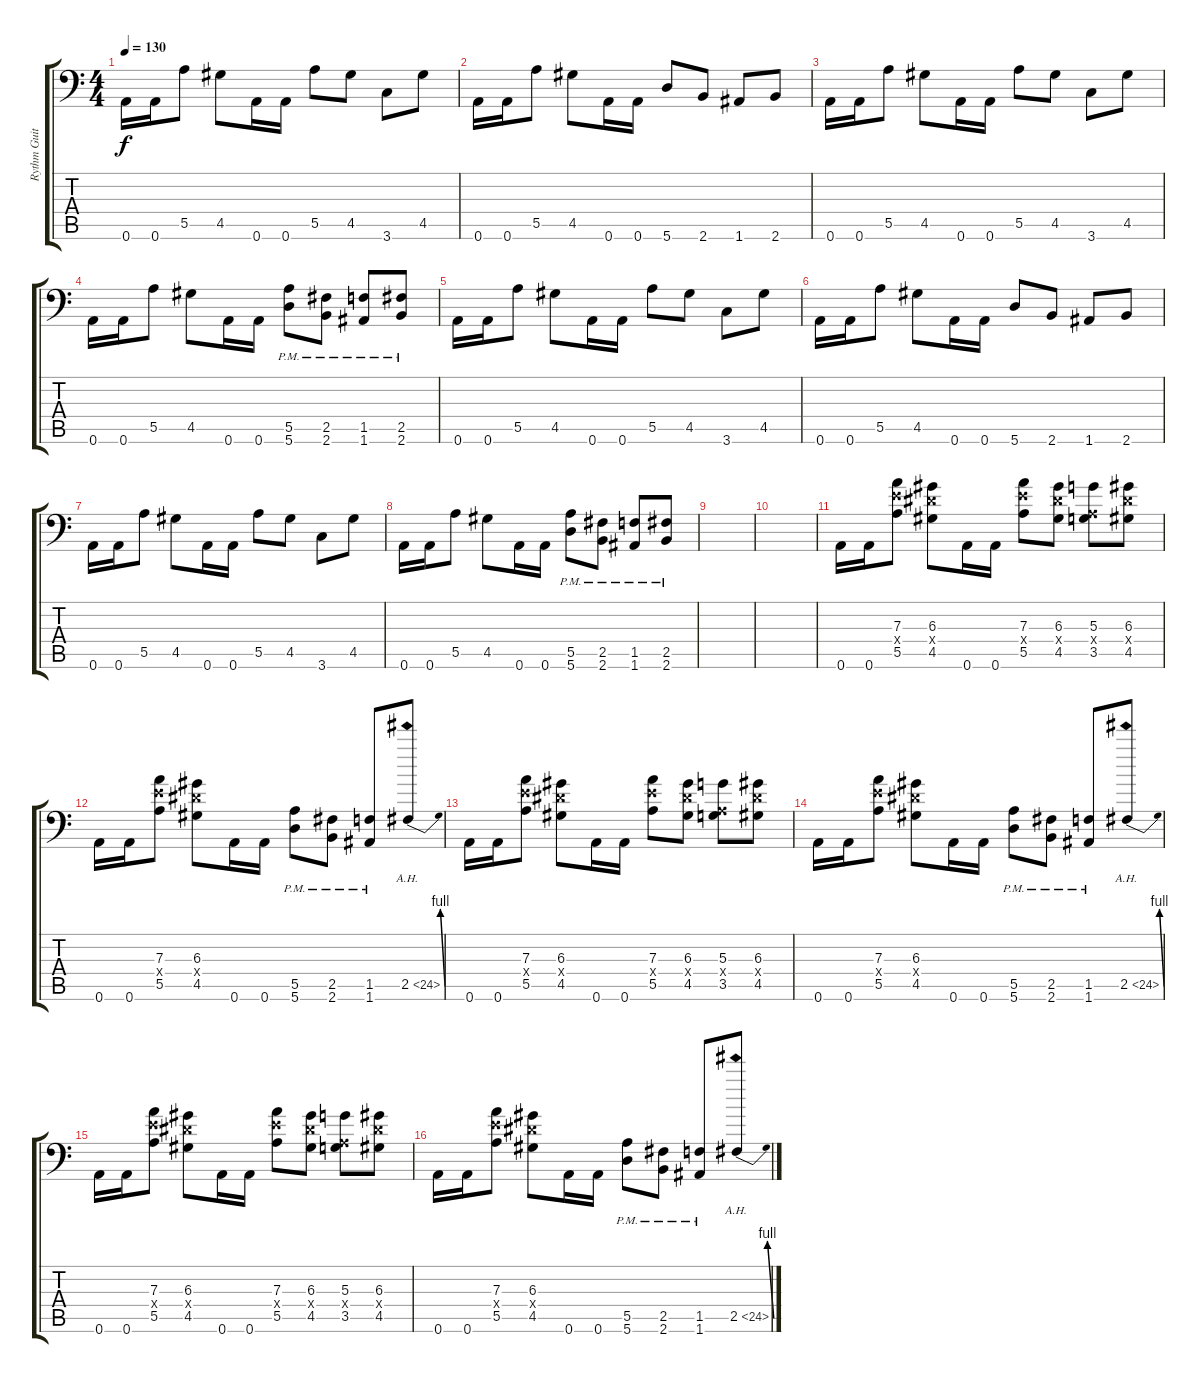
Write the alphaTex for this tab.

\track ("Rythm Guitar 2" "Rythm Guit") {instrument distortionguitar}
\staff {score tabs}
\tuning (B3 Gb3 D3 A2 E2 A1) {hide}
\ts (4 4)
\tempo 130
\clef f4
\ks c
0.6.16{dy f} 0.6.16 5.5.8 4.5.8 0.6.16 0.6.16 5.5.8 4.5.8 3.6.8 4.5.8 |
0.6.16 0.6.16 5.5.8 4.5.8 0.6.16 0.6.16 5.6.8 2.6.8 1.6.8 2.6.8 |
0.6.16 0.6.16 5.5.8 4.5.8 0.6.16 0.6.16 5.5.8 4.5.8 3.6.8 4.5.8 |
0.6.16 0.6.16 5.5.8 4.5.8 0.6.16 0.6.16 (5.5{pm} 5.6{pm}).8 (2.5{pm} 2.6{pm}).8 (1.5{pm} 1.6{pm}).8 (2.5{pm} 2.6{pm}).8 |
0.6.16 0.6.16 5.5.8 4.5.8 0.6.16 0.6.16 5.5.8 4.5.8 3.6.8 4.5.8 |
0.6.16 0.6.16 5.5.8 4.5.8 0.6.16 0.6.16 5.6.8 2.6.8 1.6.8 2.6.8 |
0.6.16 0.6.16 5.5.8 4.5.8 0.6.16 0.6.16 5.5.8 4.5.8 3.6.8 4.5.8 |
0.6.16 0.6.16 5.5.8 4.5.8 0.6.16 0.6.16 (5.5{pm} 5.6{pm}).8 (2.5{pm} 2.6{pm}).8 (1.5{pm} 1.6{pm}).8 (2.5{pm} 2.6{pm}).8 |
|
|
0.6.16 0.6.16 (7.3 7.4{x} 5.5).8 (6.3 6.4{x} 4.5).8 0.6.16 0.6.16 (7.3 7.4{x} 5.5).8 (6.3 6.4{x} 4.5).8 (5.3 0.4{x} 3.5).8 (6.3 6.4{x} 4.5).8 |
0.6.16 0.6.16 (7.3 7.4{x} 5.5).8 (6.3 6.4{x} 4.5).8 0.6.16 0.6.16 (5.5{pm} 5.6{pm}).8 (2.5{pm} 2.6{pm}).8 (1.5{pm} 1.6{pm}).8 2.5{be (bend 0 0 60 4) ah 22}.8 |
0.6.16 0.6.16 (7.3 7.4{x} 5.5).8 (6.3 6.4{x} 4.5).8 0.6.16 0.6.16 (7.3 7.4{x} 5.5).8 (6.3 6.4{x} 4.5).8 (5.3 0.4{x} 3.5).8 (6.3 6.4{x} 4.5).8 |
0.6.16 0.6.16 (7.3 7.4{x} 5.5).8 (6.3 6.4{x} 4.5).8 0.6.16 0.6.16 (5.5{pm} 5.6{pm}).8 (2.5{pm} 2.6{pm}).8 (1.5{pm} 1.6{pm}).8 2.5{be (bend 0 0 60 4) ah 22}.8 |
0.6.16 0.6.16 (7.3 7.4{x} 5.5).8 (6.3 6.4{x} 4.5).8 0.6.16 0.6.16 (7.3 7.4{x} 5.5).8 (6.3 6.4{x} 4.5).8 (5.3 0.4{x} 3.5).8 (6.3 6.4{x} 4.5).8 |
0.6.16 0.6.16 (7.3 7.4{x} 5.5).8 (6.3 6.4{x} 4.5).8 0.6.16 0.6.16 (5.5{pm} 5.6{pm}).8 (2.5{pm} 2.6{pm}).8 (1.5{pm} 1.6{pm}).8 2.5{be (bend 0 0 60 4) ah 22}.8
